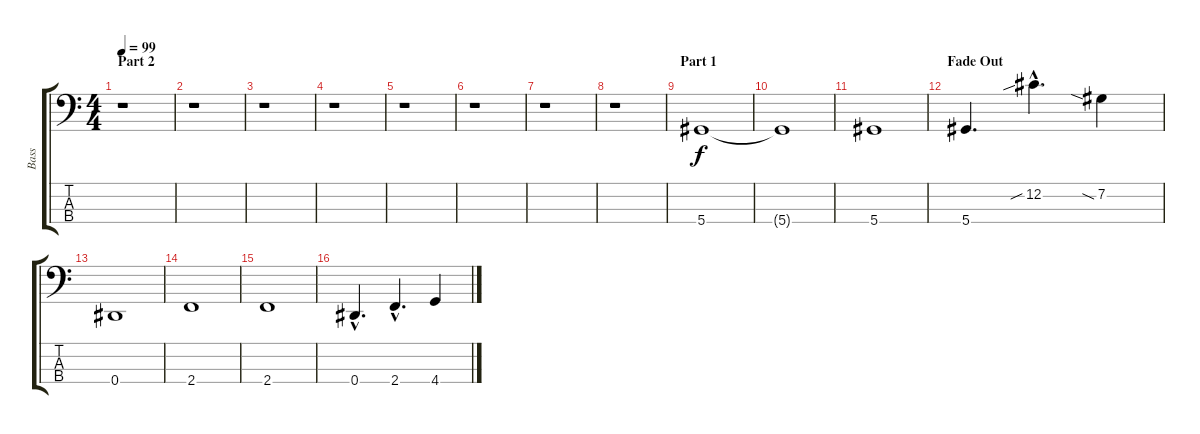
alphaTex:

\track ("Bass" "Bass") {instrument electricbassfinger}
\staff {score tabs}
\tuning (Gb2 Db2 Ab1 Eb1) {hide}
\ts (4 4)
\section ("" "Part 2")
\tempo 99
\clef f4
\ks c
r.1{dy f} |
r.1 |
r.1 |
r.1 |
r.1 |
r.1 |
r.1 |
r.1 |
\section ("" "Part 1")
5.4.1 |
5.4{t}.1 |
5.4.1 |
\section ("" "Fade Out")
5.4.4{d} 12.2{sib hac}.4{d} 7.2{sia}.4 |
0.4.1 |
2.4.1 |
2.4.1 |
0.4{hac}.4{d} 2.4{hac}.4{d} 4.4.4
